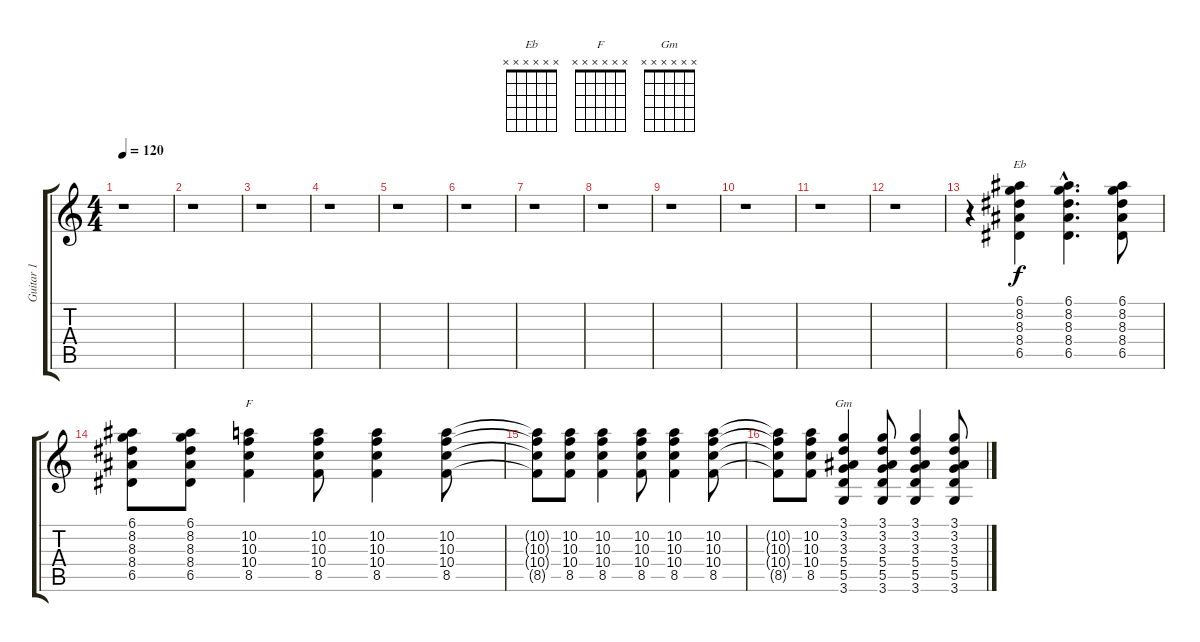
\track ("Guitar 1" "Guitar 1") {instrument distortionguitar}
\staff {score tabs}
\tuning (E4 B3 G3 D3 A2 E2) {hide}
\chord ("Eb" x x x x x x) {firstfret 0}
\chord ("F" x x x x x x) {firstfret 0}
\chord ("Gm" x x x x x x) {firstfret 0}
\ts (4 4)
\tempo 120
\clef g2
\ks c
r.1{dy f} |
r.1 |
r.1 |
r.1 |
r.1 |
r.1 |
r.1 |
r.1 |
r.1 |
r.1 |
r.1 |
r.1 |
r.4 (6.1 8.2 8.3 8.4 6.5).4{ch "Eb"} (6.1{hac} 8.2{hac} 8.3{hac} 8.4{hac} 6.5{hac}).4{d} (6.1 8.2 8.3 8.4 6.5).8 |
(6.1 8.2 8.3 8.4 6.5).8 (6.1 8.2 8.3 8.4 6.5).8 (10.2 10.3 10.4 8.5).4{ch "F"} (10.2 10.3 10.4 8.5).8 (10.2 10.3 10.4 8.5).4 (10.2 10.3 10.4 8.5).8 |
(10.2{t} 10.3{t} 10.4{t} 8.5{t}).8 (10.2 10.3 10.4 8.5).8 (10.2 10.3 10.4 8.5).4 (10.2 10.3 10.4 8.5).8 (10.2 10.3 10.4 8.5).4 (10.2 10.3 10.4 8.5).8 |
(10.2{t} 10.3{t} 10.4{t} 8.5{t}).8 (10.2 10.3 10.4 8.5).8 (3.1 3.2 3.3 5.4 5.5 3.6).4{ch "Gm"} (3.1 3.2 3.3 5.4 5.5 3.6).8 (3.1 3.2 3.3 5.4 5.5 3.6).4 (3.1 3.2 3.3 5.4 5.5 3.6).8
